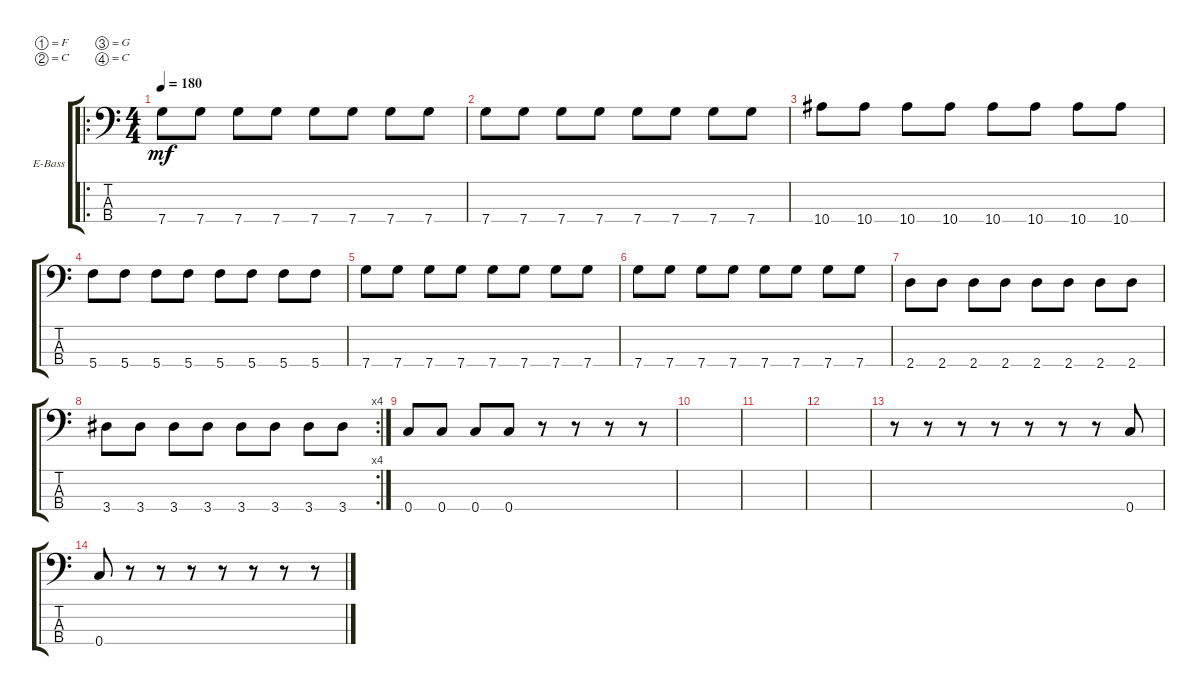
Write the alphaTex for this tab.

\bracketExtendMode groupsimilarinstruments
\firstSystemTrackNameOrientation horizontal
\otherSystemsTrackNameOrientation horizontal
\track ("Electric Bass" "E-Bass") {instrument electricbassfinger}
\staff {score tabs}
\tuning (F3 C3 G2 C2)
\ro
\ts (4 4)
\tempo 180
\clef f4
\ks c
7.4.8{dy mf} 7.4.8 7.4.8 7.4.8 7.4.8 7.4.8 7.4.8 7.4.8 |
7.4.8 7.4.8 7.4.8 7.4.8 7.4.8 7.4.8 7.4.8 7.4.8 |
10.4.8 10.4.8 10.4.8 10.4.8 10.4.8 10.4.8 10.4.8 10.4.8 |
5.4.8 5.4.8 5.4.8 5.4.8 5.4.8 5.4.8 5.4.8 5.4.8 |
7.4.8 7.4.8 7.4.8 7.4.8 7.4.8 7.4.8 7.4.8 7.4.8 |
7.4.8 7.4.8 7.4.8 7.4.8 7.4.8 7.4.8 7.4.8 7.4.8 |
2.4.8 2.4.8 2.4.8 2.4.8 2.4.8 2.4.8 2.4.8 2.4.8 |
\rc 4
3.4.8 3.4.8 3.4.8 3.4.8 3.4.8 3.4.8 3.4.8 3.4.8 |
0.4.8 0.4.8 0.4.8 0.4.8 r.8 r.8 r.8 r.8 |
|
|
|
r.8 r.8 r.8 r.8 r.8 r.8 r.8 0.4.8 |
0.4.8 r.8 r.8 r.8 r.8 r.8 r.8 r.8
